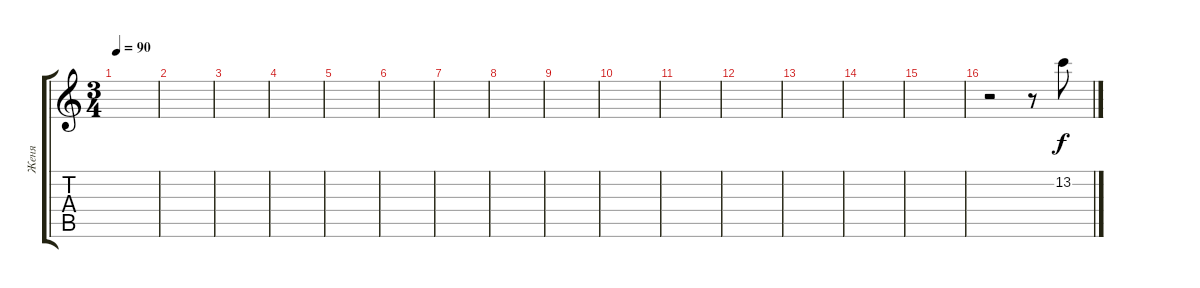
\track ("Женя" "Женя") {instrument distortionguitar}
\staff {score tabs}
\tuning (E4 B3 G3 D3 A2 E2) {hide}
\ts (3 4)
\tempo 90
\clef g2
\ks c
|
|
|
|
|
|
|
|
|
|
|
|
|
|
|
r.2 r.8 13.2.8
